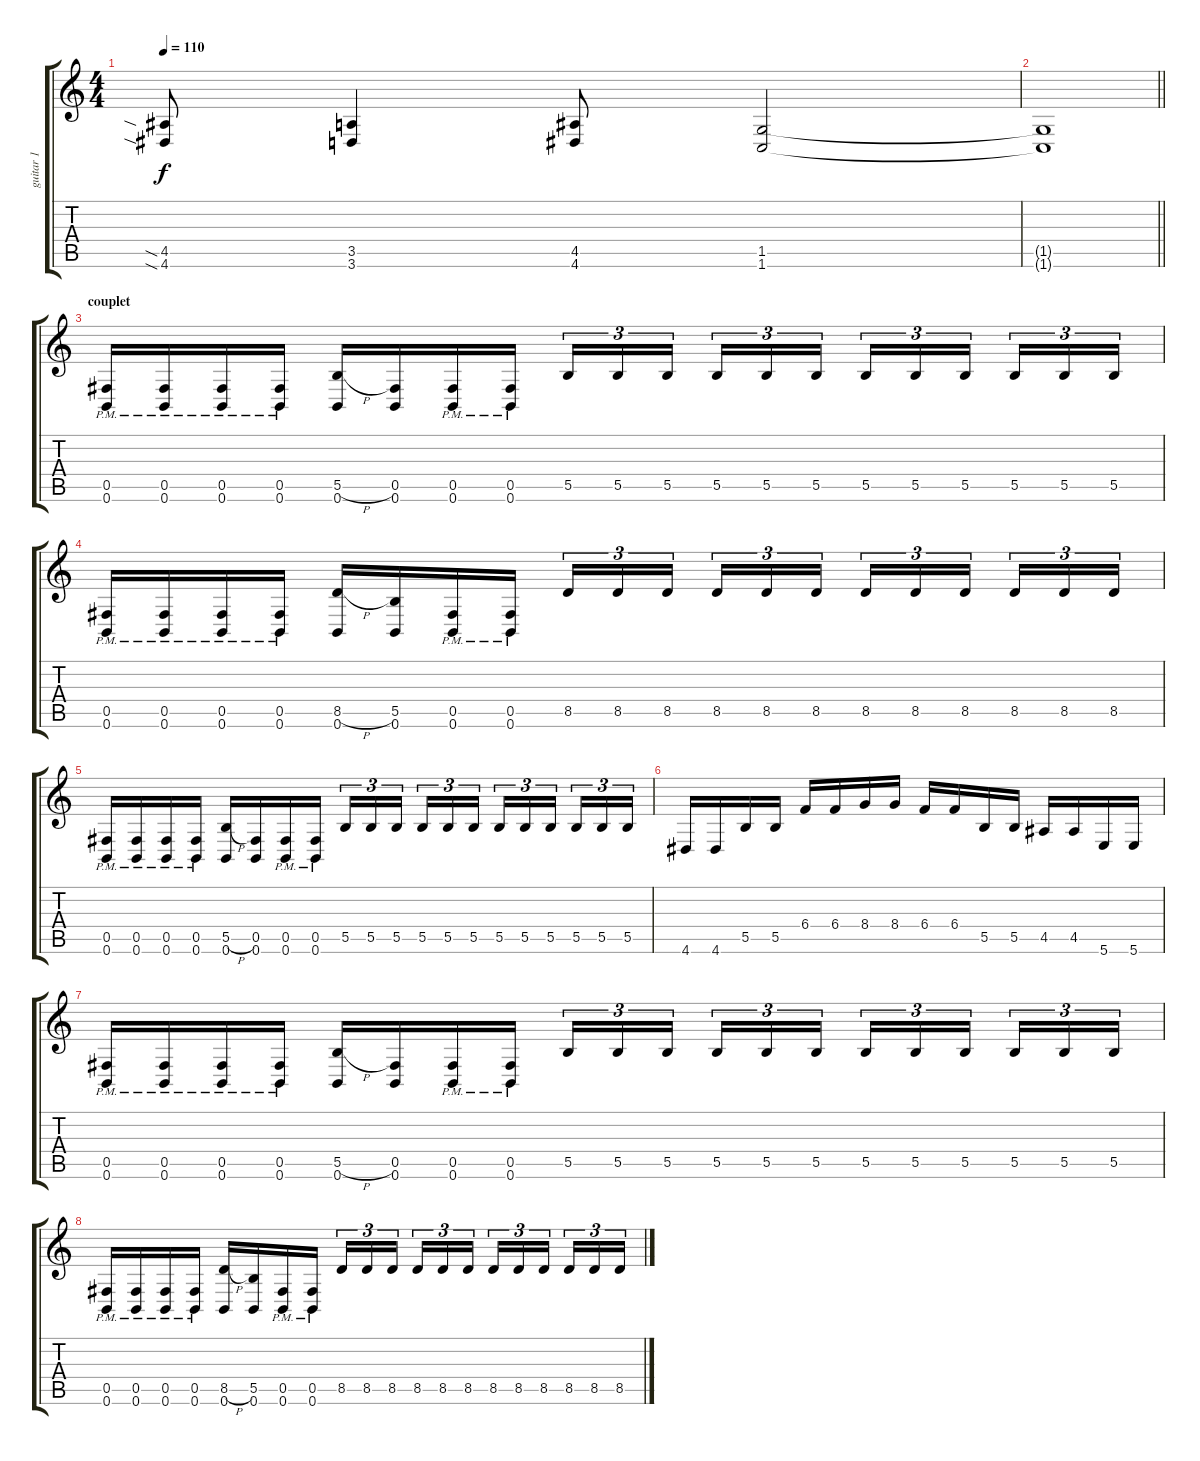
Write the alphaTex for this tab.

\track ("guitar 1" "guitar 1") {instrument distortionguitar}
\staff {score tabs}
\tuning (Db4 Ab3 E3 B2 Gb2 B1) {hide}
\ts (4 4)
\tempo 110
\clef g2
\ks c
(4.5{sia} 4.6{sia}).8{dy f} (3.5 3.6).4 (4.5 4.6).8 (1.5 1.6).2 |
\barLineRight lightlight
(1.5{t} 1.6{t}).1 |
\section ("" "couplet")
(0.5{pm} 0.6{pm}).16 (0.5{pm} 0.6{pm}).16 (0.5{pm} 0.6{pm}).16 (0.5{pm} 0.6{pm}).16 (5.5{h} 0.6).16 (0.5 0.6).16 (0.5{pm} 0.6{pm}).16 (0.5{pm} 0.6{pm}).16 5.5.16{tu (3 2)} 5.5.16{tu (3 2)} 5.5.16{tu (3 2) beam splitsecondary} 5.5.16{tu (3 2)} 5.5.16{tu (3 2)} 5.5.16{tu (3 2)} 5.5.16{tu (3 2)} 5.5.16{tu (3 2)} 5.5.16{tu (3 2) beam splitsecondary} 5.5.16{tu (3 2)} 5.5.16{tu (3 2)} 5.5.16{tu (3 2)} |
(0.5{pm} 0.6{pm}).16 (0.5{pm} 0.6{pm}).16 (0.5{pm} 0.6{pm}).16 (0.5{pm} 0.6{pm}).16 (8.5{h} 0.6).16 (5.5 0.6).16 (0.5{pm} 0.6{pm}).16 (0.5{pm} 0.6{pm}).16 8.5.16{tu (3 2)} 8.5.16{tu (3 2)} 8.5.16{tu (3 2) beam splitsecondary} 8.5.16{tu (3 2)} 8.5.16{tu (3 2)} 8.5.16{tu (3 2)} 8.5.16{tu (3 2)} 8.5.16{tu (3 2)} 8.5.16{tu (3 2) beam splitsecondary} 8.5.16{tu (3 2)} 8.5.16{tu (3 2)} 8.5.16{tu (3 2)} |
(0.5{pm} 0.6{pm}).16 (0.5{pm} 0.6{pm}).16 (0.5{pm} 0.6{pm}).16 (0.5{pm} 0.6{pm}).16 (5.5{h} 0.6).16 (0.5 0.6).16 (0.5{pm} 0.6{pm}).16 (0.5{pm} 0.6{pm}).16 5.5.16{tu (3 2)} 5.5.16{tu (3 2)} 5.5.16{tu (3 2) beam splitsecondary} 5.5.16{tu (3 2)} 5.5.16{tu (3 2)} 5.5.16{tu (3 2)} 5.5.16{tu (3 2)} 5.5.16{tu (3 2)} 5.5.16{tu (3 2) beam splitsecondary} 5.5.16{tu (3 2)} 5.5.16{tu (3 2)} 5.5.16{tu (3 2)} |
4.6.16 4.6.16 5.5.16 5.5.16 6.4.16 6.4.16 8.4.16 8.4.16 6.4.16 6.4.16 5.5.16 5.5.16 4.5.16 4.5.16 5.6.16 5.6.16 |
(0.5{pm} 0.6{pm}).16 (0.5{pm} 0.6{pm}).16 (0.5{pm} 0.6{pm}).16 (0.5{pm} 0.6{pm}).16 (5.5{h} 0.6).16 (0.5 0.6).16 (0.5{pm} 0.6{pm}).16 (0.5{pm} 0.6{pm}).16 5.5.16{tu (3 2)} 5.5.16{tu (3 2)} 5.5.16{tu (3 2) beam splitsecondary} 5.5.16{tu (3 2)} 5.5.16{tu (3 2)} 5.5.16{tu (3 2)} 5.5.16{tu (3 2)} 5.5.16{tu (3 2)} 5.5.16{tu (3 2) beam splitsecondary} 5.5.16{tu (3 2)} 5.5.16{tu (3 2)} 5.5.16{tu (3 2)} |
(0.5{pm} 0.6{pm}).16 (0.5{pm} 0.6{pm}).16 (0.5{pm} 0.6{pm}).16 (0.5{pm} 0.6{pm}).16 (8.5{h} 0.6).16 (5.5 0.6).16 (0.5{pm} 0.6{pm}).16 (0.5{pm} 0.6{pm}).16 8.5.16{tu (3 2)} 8.5.16{tu (3 2)} 8.5.16{tu (3 2) beam splitsecondary} 8.5.16{tu (3 2)} 8.5.16{tu (3 2)} 8.5.16{tu (3 2)} 8.5.16{tu (3 2)} 8.5.16{tu (3 2)} 8.5.16{tu (3 2) beam splitsecondary} 8.5.16{tu (3 2)} 8.5.16{tu (3 2)} 8.5.16{tu (3 2)}
